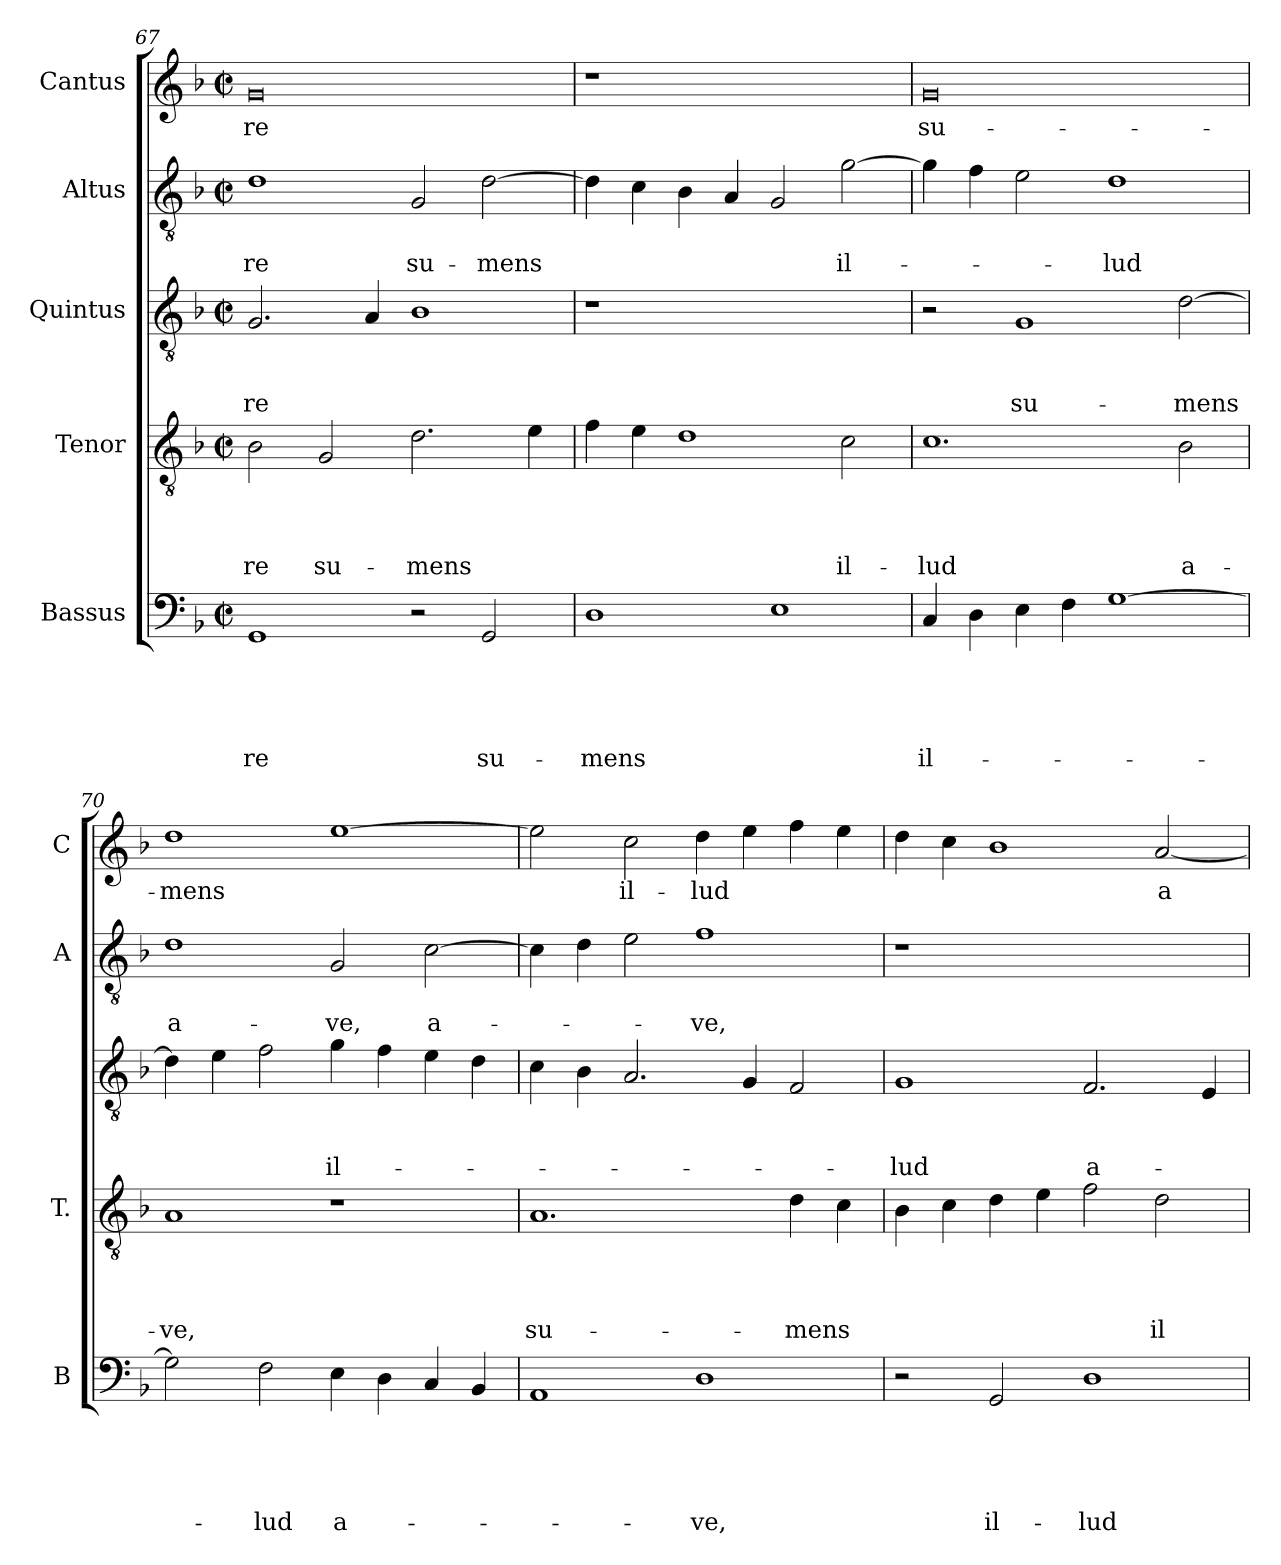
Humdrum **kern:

**kern	**text	**text	**text	**text	**text	**kern	**text	**text	**text	**text	**kern	**text	**text	**text	**kern	**text	**text	**kern	**text
*part5	*part5	*part5	*part5	*part5	*part5	*part4	*part4	*part4	*part4	*part4	*part3	*part3	*part3	*part3	*part2	*part2	*part2	*part1	*part1
*staff5	*staff5	*staff5	*staff5	*staff5	*staff5	*staff4	*staff4	*staff4	*staff4	*staff4	*staff3	*staff3	*staff3	*staff3	*staff2	*staff2	*staff2	*staff1	*staff1
*I"Bassus	*	*	*	*	*	*I"Tenor	*	*	*	*	*I"Quintus	*	*	*	*I"Altus	*	*	*I"Cantus	*
*I'B	*	*	*	*	*	*I'T.	*	*	*	*	*	*	*	*	*I'A	*	*	*I'C	*
*clefF4	*	*	*	*	*	*clefGv2	*	*	*	*	*clefGv2	*	*	*	*clefGv2	*	*	*clefG2	*
*k[b-]	*	*	*	*	*	*k[b-]	*	*	*	*	*k[b-]	*	*	*	*k[b-]	*	*	*k[b-]	*
*F:	*	*	*	*	*	*F:	*	*	*	*	*F:	*	*	*	*F:	*	*	*F:	*
*M2/2	*	*	*	*	*	*M2/2	*	*	*	*	*M2/2	*	*	*	*M2/2	*	*	*M2/2	*
*met(c|)	*	*	*	*	*	*met(c|)	*	*	*	*	*met(c|)	*	*	*	*met(c|)	*	*	*met(c|)	*
=67	=67	=67	=67	=67	=67	=67	=67	=67	=67	=67	=67	=67	=67	=67	=67	=67	=67	=67	=67
!	!	!	!	!	!LO:LY:b	!	!	!	!	!LO:LY:b	!	!	!	!LO:LY:b	!	!	!LO:LY:b	!	!LO:LY:b
1GG	.	.	.	.	-re	2B-\	.	.	.	-re	2.G/	.	.	-re	1d	.	-re	0g	-re
!	!	!	!	!	!	!	!	!	!	!LO:LY:b	!	!	!	!	!	!	!	!	!
.	.	.	.	.	.	2G/	.	.	.	su-	.	.	.	.	.	.	.	.	.
.	.	.	.	.	.	.	.	.	.	.	4A/	.	.	.	.	.	.	.	.
!	!	!	!	!	!	!	!	!	!	!LO:LY:b	!	!	!	!	!	!	!LO:LY:b	!	!
2r	.	.	.	.	.	2.d\	.	.	.	-mens	1B-	.	.	.	2G/	.	su-	.	.
!	!	!	!	!	!LO:LY:b	!	!	!	!	!	!	!	!	!	!	!	!LO:LY:b	!	!
2GG/	.	.	.	.	su-	.	.	.	.	.	.	.	.	.	[2d\	.	-mens	.	.
.	.	.	.	.	.	4e\	.	.	.	.	.	.	.	.	.	.	.	.	.
=68	=68	=68	=68	=68	=68	=68	=68	=68	=68	=68	=68	=68	=68	=68	=68	=68	=68	=68	=68
!	!	!	!	!	!LO:LY:b	!	!	!	!	!	!	!	!	!	!	!	!	!	!
1D	.	.	.	.	-mens	4f\	.	.	.	.	1r	.	.	.	4d\]	.	.	1r	.
.	.	.	.	.	.	4e\	.	.	.	.	.	.	.	.	4c\	.	.	.	.
.	.	.	.	.	.	1d	.	.	.	.	.	.	.	.	4B-\	.	.	.	.
.	.	.	.	.	.	.	.	.	.	.	.	.	.	.	4A/	.	.	.	.
1E	.	.	.	.	.	.	.	.	.	.	1ryy	.	.	.	2G/	.	.	1ryy	.
!	!	!	!	!	!	!	!	!	!	!LO:LY:b	!	!	!	!	!	!	!LO:LY:b	!	!
.	.	.	.	.	.	2c\	.	.	.	il-	.	.	.	.	[2g\	.	il-	.	.
=69	=69	=69	=69	=69	=69	=69	=69	=69	=69	=69	=69	=69	=69	=69	=69	=69	=69	=69	=69
!	!	!	!	!	!LO:LY:b	!	!	!	!	!LO:LY:b	!	!	!	!	!	!	!	!	!LO:LY:b
4C/	.	.	.	.	il-	1.c	.	.	.	-lud	2r	.	.	.	4g\]	.	.	0g	su-
4D\	.	.	.	.	.	.	.	.	.	.	.	.	.	.	4f\	.	.	.	.
!	!	!	!	!	!	!	!	!	!	!	!	!	!	!LO:LY:b	!	!	!	!	!
4E\	.	.	.	.	.	.	.	.	.	.	1G	.	.	su-	2e\	.	.	.	.
4F\	.	.	.	.	.	.	.	.	.	.	.	.	.	.	.	.	.	.	.
!	!	!	!	!	!	!	!	!	!	!	!	!	!	!	!	!	!LO:LY:b	!	!
[1G	.	.	.	.	.	.	.	.	.	.	.	.	.	.	1d	.	-lud	.	.
!	!	!	!	!	!	!	!	!	!	!LO:LY:b	!	!	!	!LO:LY:b	!	!	!	!	!
.	.	.	.	.	.	2B-\	.	.	.	a-	[2d\	.	.	-mens	.	.	.	.	.
=70	=70	=70	=70	=70	=70	=70	=70	=70	=70	=70	=70	=70	=70	=70	=70	=70	=70	=70	=70
!	!	!	!	!	!	!	!	!	!	!LO:LY:b	!	!	!	!	!	!	!LO:LY:b	!	!LO:LY:b
2G\]	.	.	.	.	.	1A	.	.	.	-ve,	4d\]	.	.	.	1d	.	a-	1dd	-mens
.	.	.	.	.	.	.	.	.	.	.	4e\	.	.	.	.	.	.	.	.
!	!	!	!	!	!LO:LY:b	!	!	!	!	!	!	!	!	!	!	!	!	!	!
2F\	.	.	.	.	-lud	.	.	.	.	.	2f\	.	.	.	.	.	.	.	.
!	!	!	!	!	!LO:LY:b	!	!	!	!	!	!	!	!	!LO:LY:b	!	!	!LO:LY:b	!	!
4E\	.	.	.	.	a-	1r	.	.	.	.	4g\	.	.	il-	2G/	.	-ve,	[1ee	.
4D\	.	.	.	.	.	.	.	.	.	.	4f\	.	.	.	.	.	.	.	.
!	!	!	!	!	!	!	!	!	!	!	!	!	!	!	!	!	!LO:LY:b	!	!
4C/	.	.	.	.	.	.	.	.	.	.	4e\	.	.	.	[2c\	.	a-	.	.
4BB-/	.	.	.	.	.	.	.	.	.	.	4d\	.	.	.	.	.	.	.	.
!!LO:PB:g=z
=71	=71	=71	=71	=71	=71	=71	=71	=71	=71	=71	=71	=71	=71	=71	=71	=71	=71	=71	=71
!	!	!	!	!	!	!	!	!	!	!LO:LY:b	!	!	!	!	!	!	!	!	!
1AA	.	.	.	.	.	1.A	.	.	.	su-	4c\	.	.	.	4c\]	.	.	2ee\]	.
.	.	.	.	.	.	.	.	.	.	.	4B-\	.	.	.	4d\	.	.	.	.
!	!	!	!	!	!	!	!	!	!	!	!	!	!	!	!	!	!	!	!LO:LY:b
.	.	.	.	.	.	.	.	.	.	.	2.A/	.	.	.	2e\	.	.	2cc\	il-
!	!	!	!	!	!LO:LY:b	!	!	!	!	!	!	!	!	!	!	!	!LO:LY:b	!	!LO:LY:b
1D	.	.	.	.	-ve,	.	.	.	.	.	.	.	.	.	1f	.	-ve,	4dd\	-lud
.	.	.	.	.	.	.	.	.	.	.	4G/	.	.	.	.	.	.	4ee\	.
!	!	!	!	!	!	!	!	!	!	!LO:LY:b	!	!	!	!	!	!	!	!	!
.	.	.	.	.	.	4d\	.	.	.	-mens	2F/	.	.	.	.	.	.	4ff\	.
.	.	.	.	.	.	4c\	.	.	.	.	.	.	.	.	.	.	.	4ee\	.
=72	=72	=72	=72	=72	=72	=72	=72	=72	=72	=72	=72	=72	=72	=72	=72	=72	=72	=72	=72
!	!	!	!	!	!	!	!	!	!	!	!	!	!	!LO:LY:b	!	!	!	!	!
2r	.	.	.	.	.	4B-\	.	.	.	.	1G	.	.	-lud	1r	.	.	4dd\	.
.	.	.	.	.	.	4c\	.	.	.	.	.	.	.	.	.	.	.	4cc\	.
!	!	!	!	!	!LO:LY:b	!	!	!	!	!	!	!	!	!	!	!	!	!	!
2GG/	.	.	.	.	il-	4d\	.	.	.	.	.	.	.	.	.	.	.	1b-	.
.	.	.	.	.	.	4e\	.	.	.	.	.	.	.	.	.	.	.	.	.
!	!	!	!	!	!LO:LY:b	!	!	!	!	!	!	!	!	!LO:LY:b	!	!	!	!	!
1D	.	.	.	.	-lud	2f\	.	.	.	.	2.F/	.	.	a-	1ryy	.	.	.	.
!	!	!	!	!	!	!	!	!	!	!LO:LY:b	!	!	!	!	!	!	!	!	!LO:LY:b
.	.	.	.	.	.	2d\	.	.	.	il-	.	.	.	.	.	.	.	[2a/	a-
.	.	.	.	.	.	.	.	.	.	.	4E/	.	.	.	.	.	.	.	.
=	=	=	=	=	=	=	=	=	=	=	=	=	=	=	=	=	=	=	=
*-	*-	*-	*-	*-	*-	*-	*-	*-	*-	*-	*-	*-	*-	*-	*-	*-	*-	*-	*-
